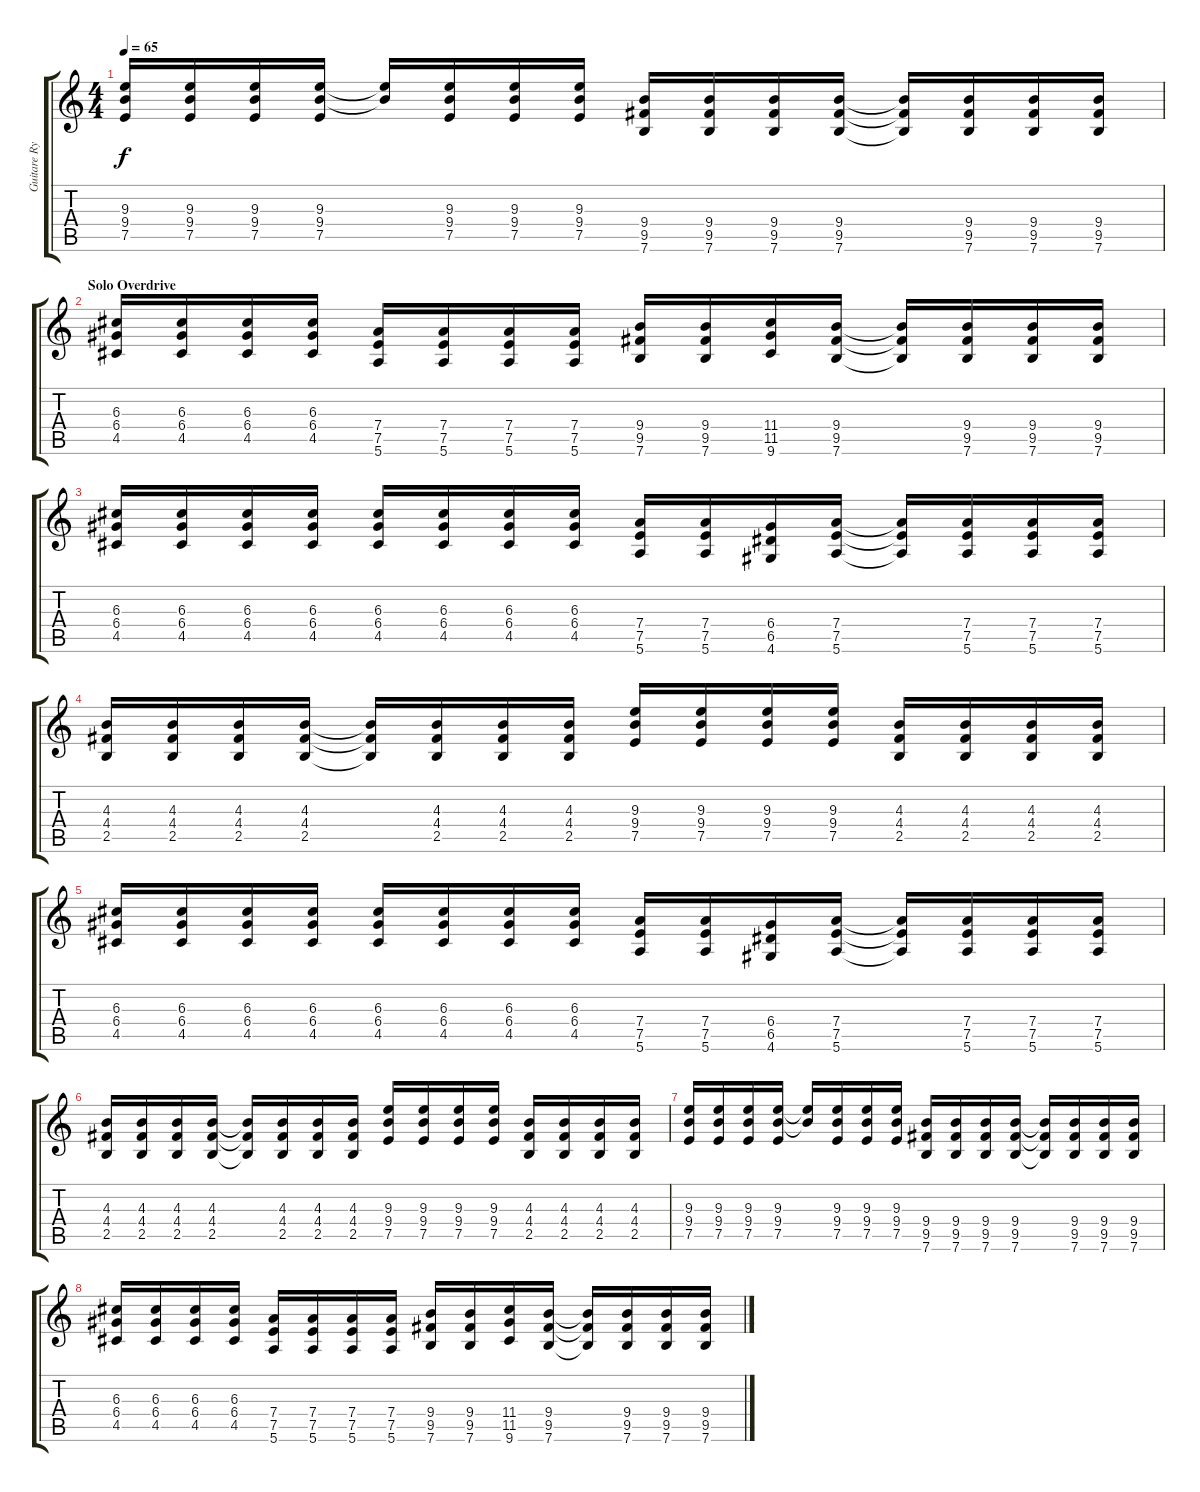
\track ("Guitare Rythmique 2" "Guitare Ry") {instrument distortionguitar}
\staff {score tabs}
\tuning (E4 B3 G3 D3 A2 E2) {hide}
\ts (4 4)
\tempo 65
\clef g2
\ks c
(9.3 9.4 7.5).16{dy f} (9.3 9.4 7.5).16 (9.3 9.4 7.5).16 (9.3 9.4 7.5).16 (9.3{t} 9.4{t}).16 (9.3 9.4 7.5).16 (9.3 9.4 7.5).16 (9.3 9.4 7.5).16 (9.4 9.5 7.6).16 (9.4 9.5 7.6).16 (9.4 9.5 7.6).16 (9.4 9.5 7.6).16 (9.4{t} 9.5{t} 7.6{t}).16 (9.4 9.5 7.6).16 (9.4 9.5 7.6).16 (9.4 9.5 7.6).16 |
\section ("" "Solo Overdrive")
(6.3 6.4 4.5).16 (6.3 6.4 4.5).16 (6.3 6.4 4.5).16 (6.3 6.4 4.5).16 (7.4 7.5 5.6).16 (7.4 7.5 5.6).16 (7.4 7.5 5.6).16 (7.4 7.5 5.6).16 (9.4 9.5 7.6).16 (9.4 9.5 7.6).16 (11.4 11.5 9.6).16 (9.4 9.5 7.6).16 (9.4{t} 9.5{t} 7.6{t}).16 (9.4 9.5 7.6).16 (9.4 9.5 7.6).16 (9.4 9.5 7.6).16 |
(6.3 6.4 4.5).16 (6.3 6.4 4.5).16 (6.3 6.4 4.5).16 (6.3 6.4 4.5).16 (6.3 6.4 4.5).16 (6.3 6.4 4.5).16 (6.3 6.4 4.5).16 (6.3 6.4 4.5).16 (7.4 7.5 5.6).16 (7.4 7.5 5.6).16 (6.4 6.5 4.6).16 (7.4 7.5 5.6).16 (7.4{t} 7.5{t} 5.6{t}).16 (7.4 7.5 5.6).16 (7.4 7.5 5.6).16 (7.4 7.5 5.6).16 |
(4.3 4.4 2.5).16 (4.3 4.4 2.5).16 (4.3 4.4 2.5).16 (4.3 4.4 2.5).16 (4.3{t} 4.4{t} 2.5{t}).16 (4.3 4.4 2.5).16 (4.3 4.4 2.5).16 (4.3 4.4 2.5).16 (9.3 9.4 7.5).16 (9.3 9.4 7.5).16 (9.3 9.4 7.5).16 (9.3 9.4 7.5).16 (4.3 4.4 2.5).16 (4.3 4.4 2.5).16 (4.3 4.4 2.5).16 (4.3 4.4 2.5).16 |
(6.3 6.4 4.5).16 (6.3 6.4 4.5).16 (6.3 6.4 4.5).16 (6.3 6.4 4.5).16 (6.3 6.4 4.5).16 (6.3 6.4 4.5).16 (6.3 6.4 4.5).16 (6.3 6.4 4.5).16 (7.4 7.5 5.6).16 (7.4 7.5 5.6).16 (6.4 6.5 4.6).16 (7.4 7.5 5.6).16 (7.4{t} 7.5{t} 5.6{t}).16 (7.4 7.5 5.6).16 (7.4 7.5 5.6).16 (7.4 7.5 5.6).16 |
(4.3 4.4 2.5).16 (4.3 4.4 2.5).16 (4.3 4.4 2.5).16 (4.3 4.4 2.5).16 (4.3{t} 4.4{t} 2.5{t}).16 (4.3 4.4 2.5).16 (4.3 4.4 2.5).16 (4.3 4.4 2.5).16 (9.3 9.4 7.5).16 (9.3 9.4 7.5).16 (9.3 9.4 7.5).16 (9.3 9.4 7.5).16 (4.3 4.4 2.5).16 (4.3 4.4 2.5).16 (4.3 4.4 2.5).16 (4.3 4.4 2.5).16 |
(9.3 9.4 7.5).16 (9.3 9.4 7.5).16 (9.3 9.4 7.5).16 (9.3 9.4 7.5).16 (9.3{t} 9.4{t}).16 (9.3 9.4 7.5).16 (9.3 9.4 7.5).16 (9.3 9.4 7.5).16 (9.4 9.5 7.6).16 (9.4 9.5 7.6).16 (9.4 9.5 7.6).16 (9.4 9.5 7.6).16 (9.4{t} 9.5{t} 7.6{t}).16 (9.4 9.5 7.6).16 (9.4 9.5 7.6).16 (9.4 9.5 7.6).16 |
(6.3 6.4 4.5).16 (6.3 6.4 4.5).16 (6.3 6.4 4.5).16 (6.3 6.4 4.5).16 (7.4 7.5 5.6).16 (7.4 7.5 5.6).16 (7.4 7.5 5.6).16 (7.4 7.5 5.6).16 (9.4 9.5 7.6).16 (9.4 9.5 7.6).16 (11.4 11.5 9.6).16 (9.4 9.5 7.6).16 (9.4{t} 9.5{t} 7.6{t}).16 (9.4 9.5 7.6).16 (9.4 9.5 7.6).16 (9.4 9.5 7.6).16
